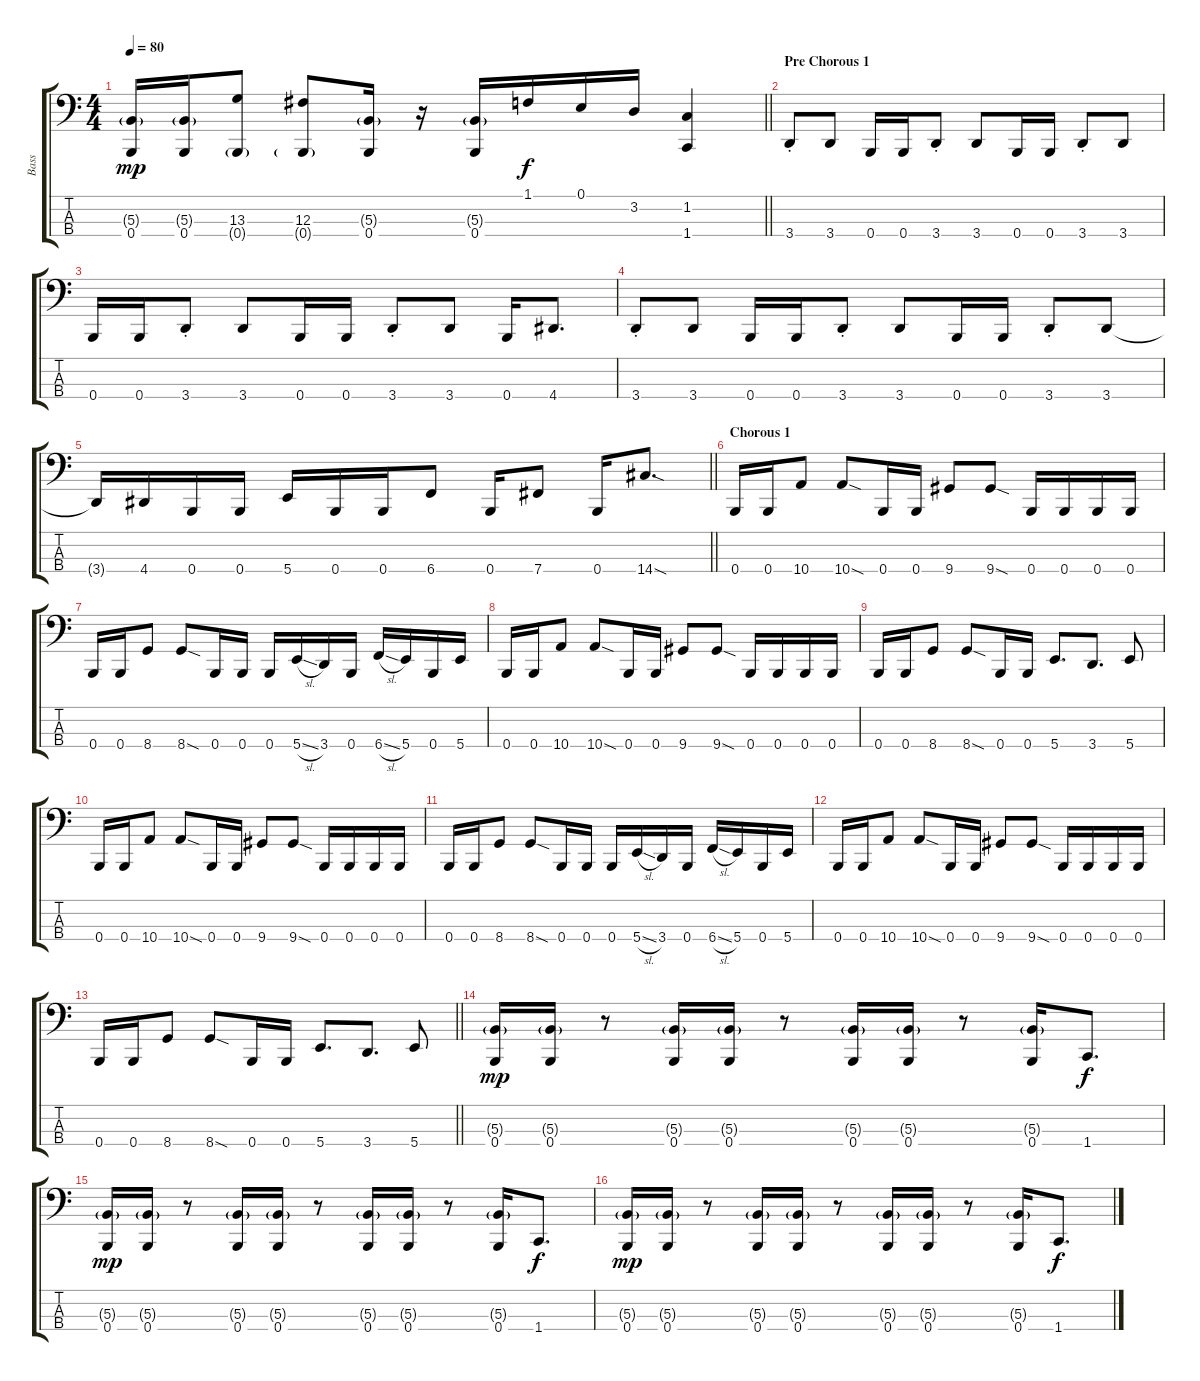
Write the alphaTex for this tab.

\track ("Bass" "Bass") {instrument electricbassfinger}
\staff {score tabs}
\tuning (E2 B1 Gb1 B0) {hide}
\ts (4 4)
\tempo 80
\clef f4
\barLineRight lightlight
\ks c
(5.3{g} 0.4).16{dy mp} (5.3{g} 0.4).16 (13.3 0.4{g}).8 (12.3 0.4{g}).8 (5.3{g} 0.4).16 r.16 (5.3{g} 0.4).16 1.1.16{dy f} 0.1.16 3.2.16 (1.2 1.4).4 |
\section ("" "Pre Chorous 1")
3.4{st}.8 3.4.8 0.4.16 0.4.16 3.4{st}.8 3.4.8 0.4.16 0.4.16 3.4{st}.8 3.4.8 |
0.4.16 0.4.16 3.4{st}.8 3.4.8 0.4.16 0.4.16 3.4{st}.8 3.4.8 0.4.16 4.4.8{d} |
3.4{st}.8 3.4.8 0.4.16 0.4.16 3.4{st}.8 3.4.8 0.4.16 0.4.16 3.4{st}.8 3.4.8 |
\barLineRight lightlight
3.4{t}.16 4.4.16 0.4.16 0.4.16 5.4.16 0.4.16 0.4.16 6.4.8 0.4.16 7.4.8 0.4.16 14.4{sod}.8{d} |
\section ("" "Chorous 1")
0.4.16 0.4.16 10.4.8 10.4{sod}.8 0.4.16 0.4.16 9.4.8 9.4{sod}.8 0.4.16 0.4.16 0.4.16 0.4.16 |
0.4.16 0.4.16 8.4.8 8.4{sod}.8 0.4.16 0.4.16 0.4.16 5.4{sl}.16 3.4.16 0.4.16 6.4{sl}.16 5.4.16 0.4.16 5.4.16 |
0.4.16 0.4.16 10.4.8 10.4{sod}.8 0.4.16 0.4.16 9.4.8 9.4{sod}.8 0.4.16 0.4.16 0.4.16 0.4.16 |
0.4.16 0.4.16 8.4.8 8.4{sod}.8 0.4.16 0.4.16 5.4.8{d} 3.4.8{d} 5.4.8 |
0.4.16 0.4.16 10.4.8 10.4{sod}.8 0.4.16 0.4.16 9.4.8 9.4{sod}.8 0.4.16 0.4.16 0.4.16 0.4.16 |
0.4.16 0.4.16 8.4.8 8.4{sod}.8 0.4.16 0.4.16 0.4.16 5.4{sl}.16 3.4.16 0.4.16 6.4{sl}.16 5.4.16 0.4.16 5.4.16 |
0.4.16 0.4.16 10.4.8 10.4{sod}.8 0.4.16 0.4.16 9.4.8 9.4{sod}.8 0.4.16 0.4.16 0.4.16 0.4.16 |
\barLineRight lightlight
0.4.16 0.4.16 8.4.8 8.4{sod}.8 0.4.16 0.4.16 5.4.8{d} 3.4.8{d} 5.4.8 |
\section ("" "")
(5.3{g} 0.4).16{dy mp} (5.3{g} 0.4).16 r.8 (5.3{g} 0.4).16 (5.3{g} 0.4).16 r.8 (5.3{g} 0.4).16 (5.3{g} 0.4).16 r.8 (5.3{g} 0.4).16 1.4.8{d dy f} |
(5.3{g} 0.4).16{dy mp} (5.3{g} 0.4).16 r.8 (5.3{g} 0.4).16 (5.3{g} 0.4).16 r.8 (5.3{g} 0.4).16 (5.3{g} 0.4).16 r.8 (5.3{g} 0.4).16 1.4.8{d dy f} |
(5.3{g} 0.4).16{dy mp} (5.3{g} 0.4).16 r.8 (5.3{g} 0.4).16 (5.3{g} 0.4).16 r.8 (5.3{g} 0.4).16 (5.3{g} 0.4).16 r.8 (5.3{g} 0.4).16 1.4.8{d dy f}
